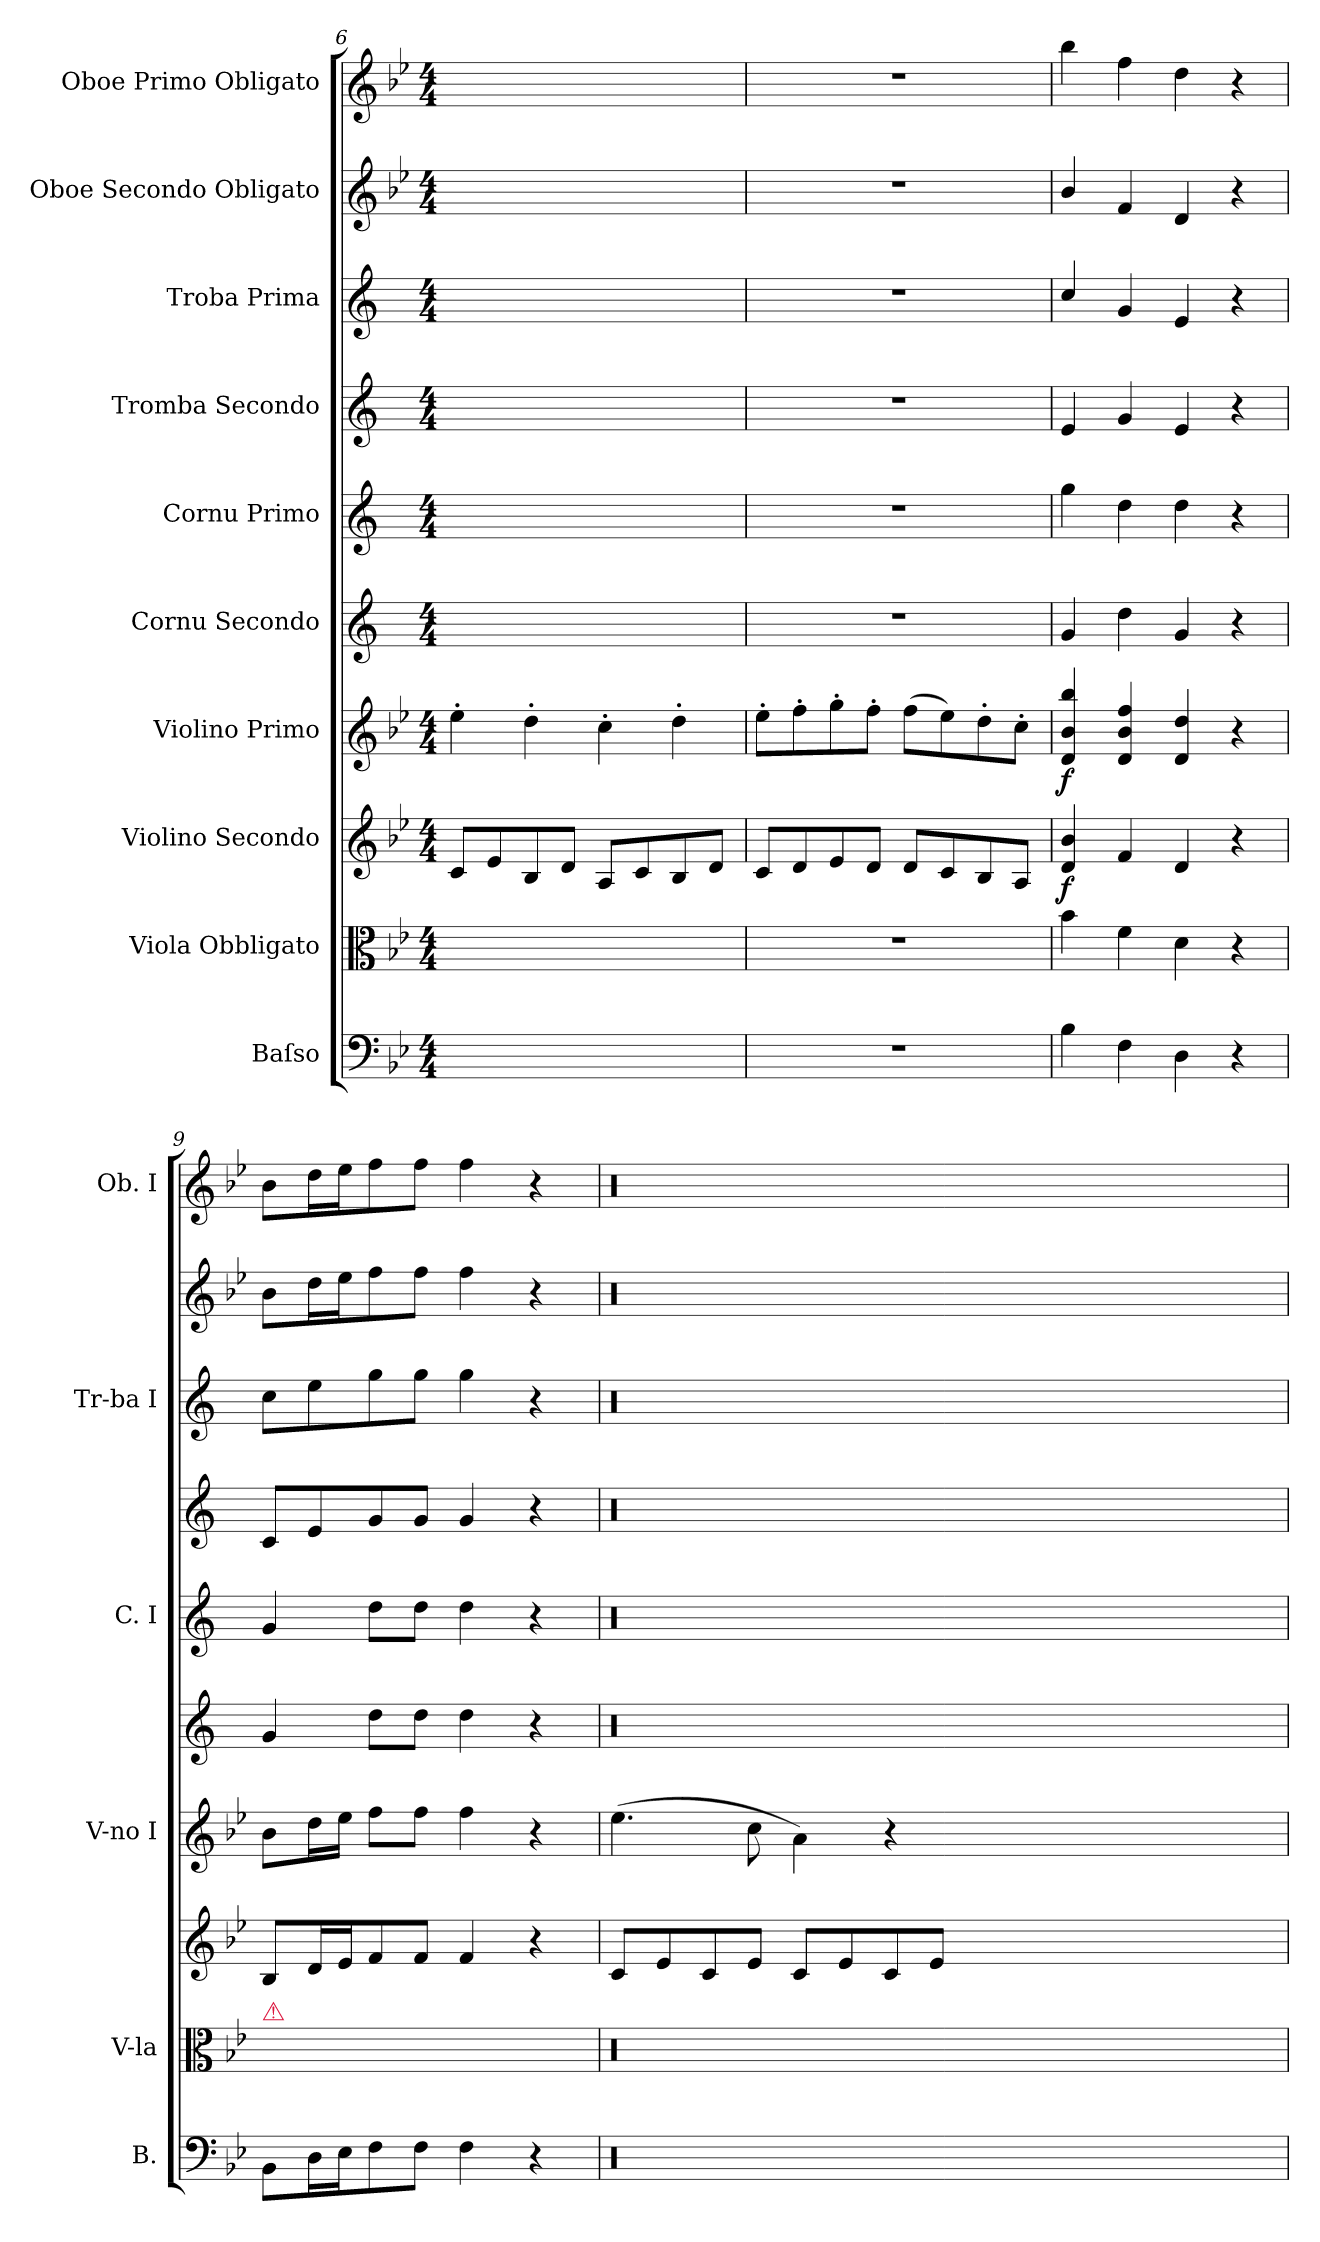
**kern	**kern	**kern	**dynam	**kern	**dynam	**kern	**kern	**kern	**kern	**kern	**kern
*part10	*part9	*part8	*part8	*part7	*part7	*part6	*part5	*part4	*part3	*part2	*part1
*staff10	*staff9	*staff8	*staff8	*staff7	*staff7	*staff6	*staff5	*staff4	*staff3	*staff2	*staff1
*I"Baſso	*I"Viola Obbligato	*I"Violino Secondo	*	*I"Violino Primo	*	*I"Cornu Secondo	*I"Cornu Primo	*I"Tromba Secondo	*I"Troba Prima	*I"Oboe Secondo Obligato	*I"Oboe Primo Obligato
*I'B.	*I'V-la	*	*	*I'V-no I	*	*	*I'C. I	*	*I'Tr-ba I	*	*I'Ob. I
*clefF4	*clefC3	*clefG2	*	*clefG2	*	*clefG2	*clefG2	*clefG2	*clefG2	*clefG2	*clefG2
*	*	*	*	*	*	*ITrd5c9	*ITrd5c9	*ITrd1c2	*ITrd1c2	*	*
*k[b-e-]	*k[b-e-]	*k[b-e-]	*	*k[b-e-]	*	*k[b-e-a-]	*k[b-e-a-]	*k[b-e-]	*k[b-e-]	*k[b-e-]	*k[b-e-]
*M4/4	*M4/4	*M4/4	*	*M4/4	*	*M4/4	*M4/4	*M4/4	*M4/4	*M4/4	*M4/4
=6	=6	=6	=6	=6	=6	=6	=6	=6	=6	=6	=6
1ryy	1ryy	8c/L	.	4ee-'\	.	1ryy	1ryy	1ryy	1ryy	1ryy	1ryy
.	.	8e-/	.	.	.	.	.	.	.	.	.
.	.	8B-/	.	4dd'\	.	.	.	.	.	.	.
.	.	8d/J	.	.	.	.	.	.	.	.	.
.	.	8A/L	.	4cc'\	.	.	.	.	.	.	.
.	.	8c/	.	.	.	.	.	.	.	.	.
.	.	8B-/	.	4dd'\	.	.	.	.	.	.	.
.	.	8d/J	.	.	.	.	.	.	.	.	.
=7	=7	=7	=7	=7	=7	=7	=7	=7	=7	=7	=7
1r	1r	8c/L	.	8ee-'\L	.	1r	1r	1r	1r	1r	1r
.	.	8d/	.	8ff'\	.	.	.	.	.	.	.
.	.	8e-/	.	8gg'\	.	.	.	.	.	.	.
.	.	8d/J	.	8ff'\J	.	.	.	.	.	.	.
.	.	8d/L	.	(8ff\L	.	.	.	.	.	.	.
.	.	8c/	.	8ee-\)	.	.	.	.	.	.	.
.	.	8B-/	.	8dd'\	.	.	.	.	.	.	.
.	.	8A/J	.	8cc'\J	.	.	.	.	.	.	.
=8	=8	=8	=8	=8	=8	=8	=8	=8	=8	=8	=8
4B-\	4b-\	4d/ 4b-/	f	4d/ 4b-/ 4bb-/	f	4B-/	4b-\	4d/	4b-/	4b-/	4bb-\
4F\	4f\	4f/	.	4d/ 4b-/ 4ff/	.	4f\	4f\	4f/	4f/	4f/	4ff\
4D\	4d\	4d/	.	4d/ 4dd/	.	4B-/	4f\	4d/	4d/	4d/	4dd\
4r	4r	4r	.	4r	.	4r	4r	4r	4r	4r	4r
=9	=9	=9	=9	=9	=9	=9	=9	=9	=9	=9	=9
!	!LO:TX:a:color=crimson:t=⚠	!	!	!	!	!	!	!	!	!	!
8BB-\L	1ryy	8B-/L	.	8b-\L	.	4B-/	4B-/	8B-/L	8b-\L	8b-\L	8b-\L
16D\L	.	16d/L	.	16dd\L	.	.	.	8d/	8dd\	16dd\L	16dd\L
16E-\J	.	16e-/J	.	16ee-\JJ	.	.	.	.	.	16ee-\J	16ee-\J
8F\	.	8f/	.	8ff\L	.	8f\L	8f\L	8f/	8ff\	8ff\	8ff\
8F\J	.	8f/J	.	8ff\J	.	8f\J	8f\J	8f/J	8ff\J	8ff\J	8ff\J
4F\	.	4f/	.	4ff\	.	4f\	4f\	4f/	4ff\	4ff\	4ff\
4r	.	4r	.	4r	.	4r	4r	4r	4r	4r	4r
=10	=10	=10	=10	=10	=10	=10	=10	=10	=10	=10	=10
00r	00r	8c/L	.	(4.ee-\	.	00r	00r	00r	00r	00r	00r
.	.	8e-/	.	.	.	.	.	.	.	.	.
.	.	8c/	.	.	.	.	.	.	.	.	.
.	.	8e-/J	.	8cc\	.	.	.	.	.	.	.
.	.	8c/L	.	4a\)	.	.	.	.	.	.	.
.	.	8e-/	.	.	.	.	.	.	.	.	.
.	.	8c/	.	4r	.	.	.	.	.	.	.
.	.	8e-/J	.	.	.	.	.	.	.	.	.
.	.	0.ryy	.	0.ryy	.	.	.	.	.	.	.
=	=	=	=	=	=	=	=	=	=	=	=
*-	*-	*-	*-	*-	*-	*-	*-	*-	*-	*-	*-
